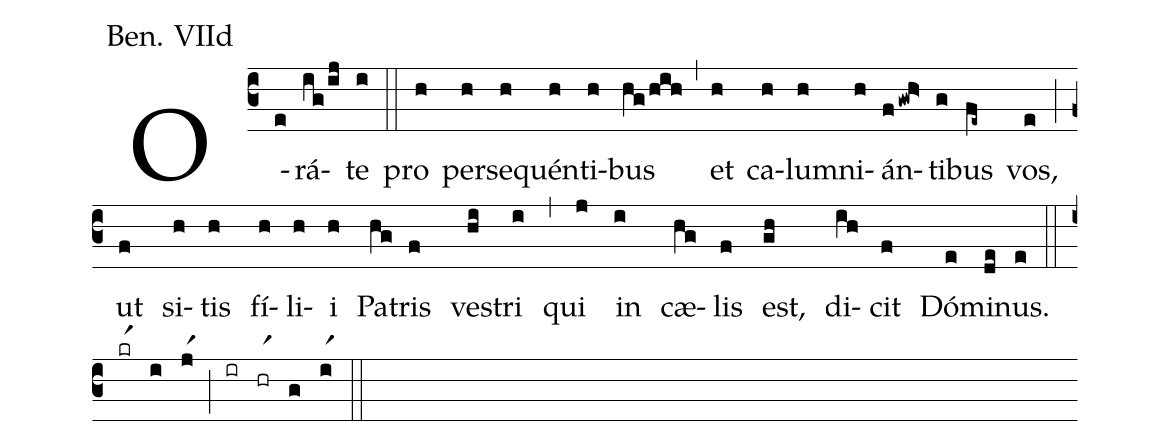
annotation: Ben. VIId;
%%
(c3)O(e)rá(ig/ij)te(i) (::) pro(h) per(h)se(h)quén(h)ti(h)bus(hg/hih) (,) et(h) ca(h)lum(h)ni(h)án(fgwh>)ti(g)bus(fe~) vos,(e) (;) ut(f) si(h)tis(h) fí(h)li(h)i(h) Pa(hg)tris(f) ve(hi)stri(i) (,) qui(j) in(i) cæ(hg)lis(f) est,(gh) di(ih)cit(f) Dó(e)mi(de)nus.(e) (::) (zir)(krr1)(i)(jr1)(;)(ir)(hrr1)(g)(ir1)(::)
